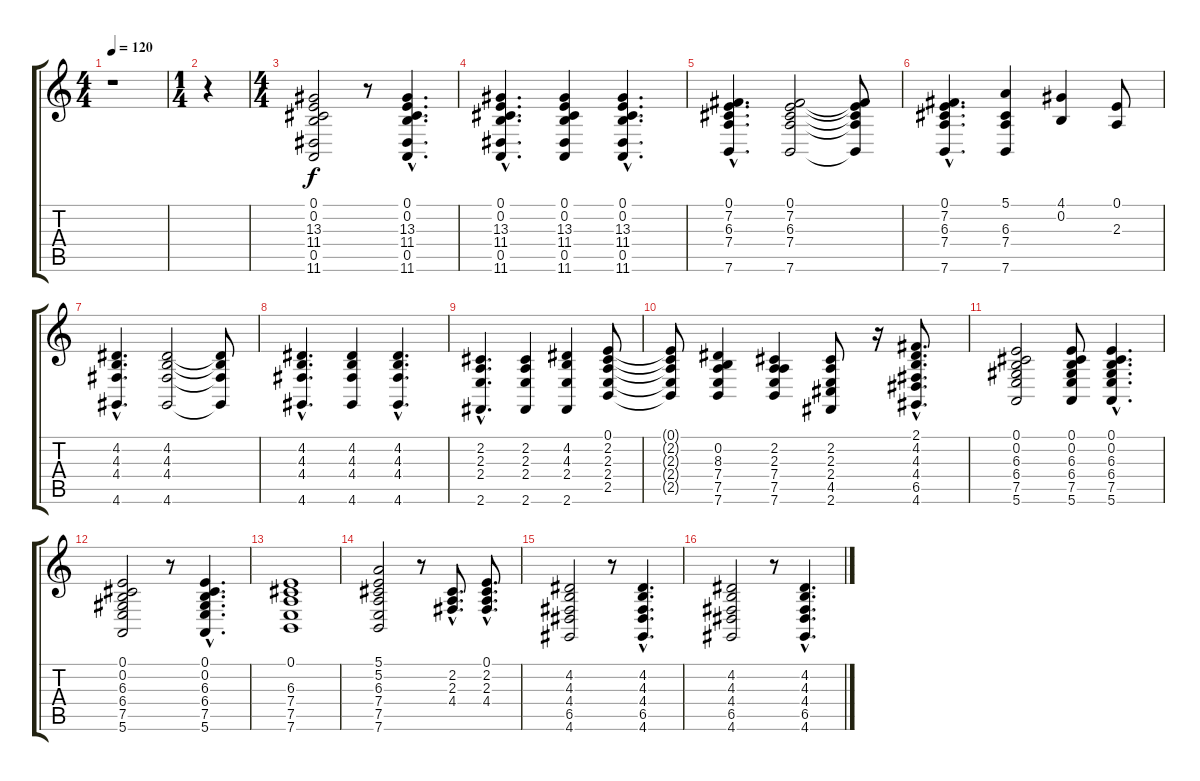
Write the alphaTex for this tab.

\track "" {instrument brightacousticpiano}
\staff {score tabs}
\tuning (E4 B3 G3 D3 A2 E2) {hide}
\ts (4 4)
\tempo 120
\clef g2
\ks c
r.1{dy f instrument brightacousticpiano} |
\ts (1 4)
r.4 |
\ts (4 4)
(0.1 0.2 13.3 11.4 0.5 11.6).2 r.8 (0.1{hac} 0.2{hac} 13.3{hac} 11.4{hac} 0.5{hac} 11.6{hac}).4{d} |
(0.1{hac} 0.2{hac} 13.3{hac} 11.4{hac} 0.5{hac} 11.6{hac}).4{d} (0.1 0.2 13.3 11.4 0.5 11.6).4 (0.1{hac} 0.2{hac} 13.3{hac} 11.4{hac} 0.5{hac} 11.6{hac}).4{d} |
(0.1{hac} 7.2{hac} 6.3{hac} 7.4{hac} 7.6{hac}).4{d} (0.1 7.2 6.3 7.4 7.6).2 (0.1{t} 7.2{t} 6.3{t} 7.4{t} 7.6{t}).8 |
(0.1{hac} 7.2{hac} 6.3{hac} 7.4{hac} 7.6{hac}).4{d} (5.1 6.3 7.4 7.6).4 (4.1 0.2).4 (0.1 2.3).8 |
(4.2{hac} 4.3{hac} 4.4{hac} 4.6{hac}).4{d} (4.2 4.3 4.4 4.6).2 (4.2{t} 4.3{t} 4.4{t} 4.6{t}).8 |
(4.2{hac} 4.3{hac} 4.4{hac} 4.6{hac}).4{d} (4.2 4.3 4.4 4.6).4 (4.2{hac} 4.3{hac} 4.4{hac} 4.6{hac}).4{d} |
(2.2{hac} 2.3{hac} 2.4{hac} 2.6{hac}).4{d} (2.2 2.3 2.4 2.6).4 (4.2 4.3 2.4 2.6).4 (0.1 2.2 2.3 2.4 2.5).8 |
(0.1{t} 2.2{t} 2.3{t} 2.4{t} 2.5{t}).8 (0.2 8.3 7.4 7.5 7.6).4 (2.2 2.3 7.4 7.5 7.6).4 (2.2 2.3 2.4 4.5 2.6).8 r.16 (2.1{hac} 4.2{hac} 4.3{hac} 4.4{hac} 6.5{hac} 4.6{hac}).8{d} |
(0.1 0.2 6.3 6.4 7.5 5.6).2 (0.1 0.2 6.3 6.4 7.5 5.6).8 (0.1{hac} 0.2{hac} 6.3{hac} 6.4{hac} 7.5{hac} 5.6{hac}).4{d} |
(0.1 0.2 6.3 6.4 7.5 5.6).2 r.8 (0.1{hac} 0.2{hac} 6.3{hac} 6.4{hac} 7.5{hac} 5.6{hac}).4{d} |
(0.1 6.3 7.4 7.5 7.6).1 |
(5.1 5.2 6.3 7.4 7.5 7.6).2 r.8 (2.2{hac} 2.3{hac} 4.4{hac}).8{d} (0.1{hac} 2.2{hac} 2.3{hac} 4.4{hac}).8{d} |
(4.2 4.3 4.4 6.5 4.6).2 r.8 (4.2{hac} 4.3{hac} 4.4{hac} 6.5{hac} 4.6{hac}).4{d} |
(4.2 4.3 4.4 6.5 4.6).2 r.8 (4.2{hac} 4.3{hac} 4.4{hac} 6.5{hac} 4.6{hac}).4{d}
